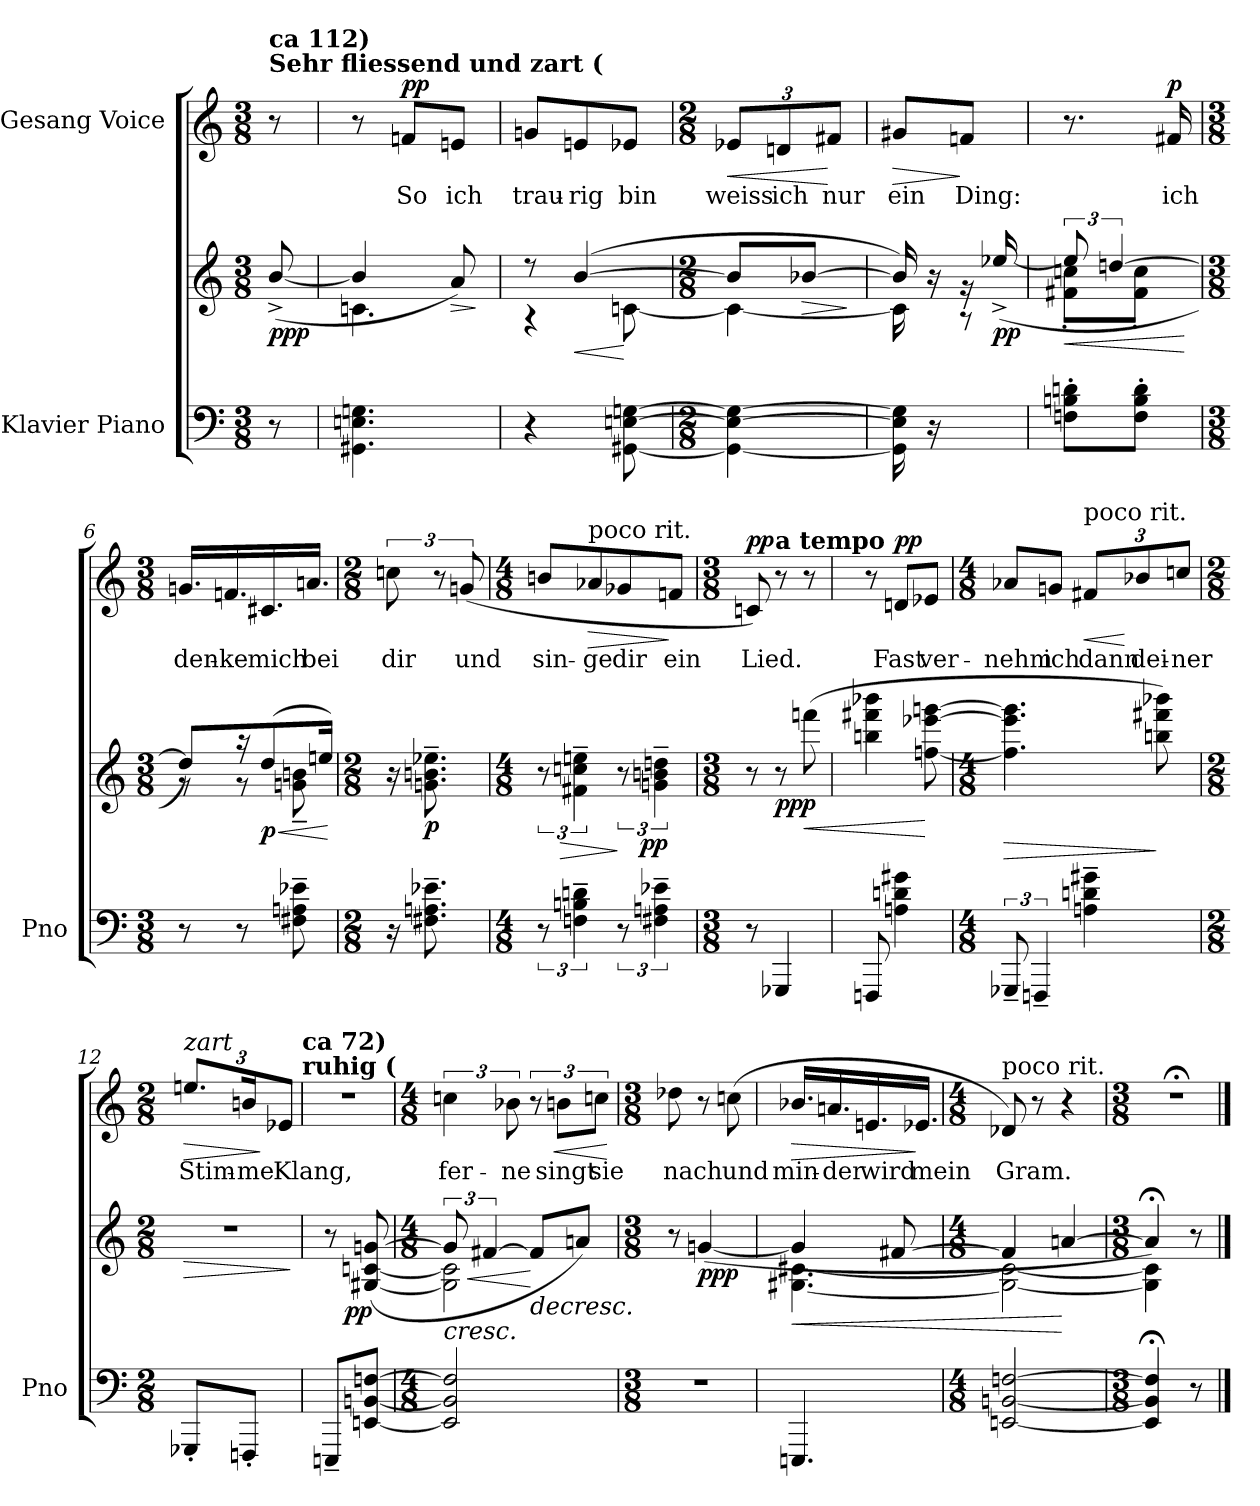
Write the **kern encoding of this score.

**kern	**kern	**dynam	**kern	**text	**dynam
*part2	*part2	*part2	*part1	*part1	*part1
*staff3	*staff2	*staff2/3	*staff1	*staff1	*staff1
*I"Klavier Piano	*	*	*I"Gesang Voice	*	*
*I'Pno	*	*	*	*	*
*clefF4	*clefG2	*	*clefG2	*	*
*k[]	*k[]	*	*k[]	*	*
*M3/8	*M3/8	*	*M3/8	*	*
=	=	=	=	=	=
!	!	!	!LO:TX:a:B:t=Sehr fliessend und zart (	!	!
!	!	!	!LO:TX:a:B:t=ca 112)	!	!
!	!	!LO:DY:b	!	!	!
8r	(>[8b^/	ppp	8r	.	.
=1	=1	=1	=1	=1	=1
*	*^	*	*	*	*
4.GG#X\ 4.En\ 4.Gn\	4b/]	4.cn\	.	8r	.	.
!	!	!	!	!	!LO:LY:b	!LO:DY:a
.	.	.	.	8fn/L	So	pp
!	!	!	!LO:HP:b	!	!LO:LY:b	!
.	8a/)	.	>	8en/J	ich	.
*	*v	*v	*	*	*	*
.	.	]	.	.	.
=2	=2	=2	=2	=2	=2
*	*^	*	*	*	*
!	!	!	!	!	!LO:LY:b	!
4r	8r	4r	.	8gn/L	trau-	.
!	!	!	!LO:HP:b	!	!LO:LY:b	!
.	(>[4b/	.	<	8en/	-rig	.
!	!	!	!	!	!LO:LY:b	!
[8GG#X\ [8En\ [8Gn\	.	[8cn\	[	8e-X/J	bin	.
=3	=3	=3	=3	=3	=3	=3
*M2/8	*M2/8	*	*	*M2/8	*	*
*	*	*	*	*Xbrackettup	*	*
!	!	!	!	!	!LO:LY:b	!LO:HP:b
4GG#\_ 4E\_ 4G\_	8b/L]	4c\_	.	12e-X/L	weiss	<
!	!	!	!	!	!LO:LY:b	!
.	.	.	.	12dn/	ich	.
!	!	!	!LO:HP:b	!	!	!
.	[8b-X/J	.	>	.	.	.
!	!	!	!	!	!LO:LY:b	!
.	.	.	.	12f#X/J	nur	[
*	*v	*v	*	*	*	*
.	.	]	.	.	.
=4	=4	=4	=4	=4	=4
*	*^	*	*	*	*
!	!	!	!	!	!LO:LY:b	!LO:HP:b
16GG#\] 16E\] 16G\]	16b-/])	16c\]	.	8g#X/L	ein	>
16r	16r	16ryy	.	.	.	.
!	!	!	!	!	!LO:LY:b	!
8rccc	16rg	8ryy	.	8fn/J	Ding:	]
!	!	!	!LO:DY:b	!	!	!
.	(>[16ee-X^/	.	pp	.	.	.
!!LO:LB:g=z
=5	=5	=5	=5	=5	=5	=5
!	!	!	!LO:HP:b	!	!	!
8Fn\' 8Bn\' 8dn\'L	12ee-/]	8f#X\' 8ccn\'L	<	8.r	.	.
.	[6ddn/	.	.	.	.	.
8F\' 8B\' 8d\'J	.	8f#\' 8cc\'J	.	.	.	.
!	!	!	!	!	!LO:LY:b	!LO:DY:a
.	.	.	.	16f#X/	ich	p
*	*v	*v	*	*	*	*
.	.	[	.	.	.
=6	=6	=6	=6	=6	=6
*M3/8	*M3/8	*	*M3/8	*	*
*	*^	*	*	*	*
!	!	!	!	!	!LO:LY:b	!
8r	8dd/L])	8r	.	16.gn/LL	den-	.
!	!	!	!	!	!LO:LY:b	!
.	.	.	.	16.fn/	-ke	.
8r	16r	8r	.	.	.	.
!	!	!	!LO:HP:b	!	!LO:LY:b	!
!	!	!	!LO:DY:n=1:b	!	!	!
.	(>8dd/	.	< p	16.c#X/	mich	.
8F#X\~ 8An\~ 8e-X\~	.	8gn\~ 8bn\~	.	.	.	.
!	!	!	!	!	!LO:LY:b	!
.	.	.	.	16.an/JJ	bei	.
.	16een/Jk)	.	.	.	.	.
*	*v	*v	*	*	*	*
.	.	[	.	.	.
=7	=7	=7	=7	=7	=7
*M2/8	*M2/8	*	*M2/8	*	*
*	*	*	*brackettup	*	*
!	!	!	!	!LO:LY:b	!
16r	16r	.	12ccn\	dir	.
!	!	!LO:DY:b	!	!	!
8.F#X\~ 8.An\~ 8.e-X\~	8.gn\~ 8.bn\~ 8.ee-X\~	p	.	.	.
.	.	.	12r	.	.
!	!	!	!	!LO:LY:b	!
.	.	.	(>12gn/	und	.
=8	=8	=8	=8	=8	=8
*M4/8	*M4/8	*	*M4/8	*	*
!	!	!	!	!LO:LY:b	!
12r	12r	.	8bn/L	sin-	.
!	!	!LO:HP:b	!	!	!
6Fn\~ 6Bn\~ 6dn\~	6f#X\~ 6ccn\~ 6een\~	>	.	.	.
!	!	!	!LO:TX:a:t=poco rit.	!	!
!	!	!	!	!LO:LY:b	!LO:HP:b
.	.	.	8a-X/	-ge	>
!	!	!	!	!LO:LY:b	!
12r	12r	]	8g-X/	dir	.
!	!	!LO:DY:b	!	!	!
6F#X\~ 6An\~ 6e-X\~	6gn\~ 6bn\~ 6ddn\~	pp	.	.	.
!	!	!	!	!LO:LY:b	!
.	.	.	8fn/J	ein	]
=9	=9	=9	=9	=9	=9
*M3/8	*M3/8	*	*M3/8	*	*
!	!	!	!	!LO:LY:b	!LO:DY:a
8r	8r	.	8cn/)	Lied.	pp
!	!	!	!LO:TX:a:B:t=a tempo	!	!
!	!	!LO:DY:b	!	!	!
4GGG-X/	8r	ppp	8r	.	.
!	!	!LO:HP:b	!	!	!
.	(>8fffn\	<	8r	.	.
!!LO:LB:g=z
=10	=10	=10	=10	=10	=10
8FFFn/	4bbn\ 4fff#X\ 4bbb-X\	.	8r	.	.
!	!	!	!	!LO:LY:b	!LO:DY:a
4An\ 4dn\ 4g#X\	.	.	8dn/L	Fast	pp
!	!	!	!	!LO:LY:b	!
.	[8ffn\ [8eee-X\ [8gggn\	[	8e-X/J	ver-	.
=11	=11	=11	=11	=11	=11
*M4/8	*M4/8	*	*M4/8	*	*
!	!	!LO:HP:b	!	!LO:LY:b	!
12GGG-X~/	4.ff\] 4.eee-\] 4.ggg\]	>	8a-X/L	-nehm	.
6FFFn~/	.	.	.	.	.
!	!	!	!	!LO:LY:b	!
.	.	.	8gn/J	ich	.
*	*	*	*Xbrackettup	*	*
!	!	!	!LO:TX:a:t=poco rit.	!	!
!	!	!	!	!LO:LY:b	!LO:HP:b
4An\~ 4dn\~ 4g#X\~	.	.	12f#X/L	dann	<
!	!	!	!	!LO:LY:b	!
.	.	.	12b-X/	dei-	[
.	8bbn\ 8fff#X\ 8bbb-X\)	]	.	.	.
!	!	!	!	!LO:LY:b	!
.	.	.	12ccn/J	-ner	.
=12	=12	=12	=12	=12	=12
*M2/8	*M2/8	*	*M2/8	*	*
!	!	!	!LO:TX:a:i:t=zart	!	!
!	!	!LO:HP:b	!	!LO:LY:b	!LO:HP:b
8GGG-X'/L	4r	>	12.een/L	Stim-	>
!	!	!	!	!LO:LY:b	!
8FFFn'/J	.	.	24bn/K	-me	.
!	!	!	!	!LO:LY:b	!
.	.	.	12e-X/J	Klang,	]
.	.	]	.	.	.
!	!	!	!LO:TX:a:B:t=ruhig (	!	!
!	!	!	!LO:TX:a:B:t=ca 72)	!	!
=13	=13	=13	=13	=13	=13
*	*^	*	*	*	*
8EEEn~/L	8r	16ryy	.	4r	.	.
!	!	!	!LO:DY:b	!	!	!
.	.	8.ryy	pp	.	.	.
[8EEn/ [8BBn/ [8Fn/J	(>[8G#X/ [8cn/ [8gn/	.	.	.	.	.
!!LO:LB:g=z
=14	=14	=14	=14	=14	=14	=14
*M4/8	*M4/8	*	*	*M4/8	*	*
!	!	!	!LO:HP:b	!	!	!
*	*	*	*	*brackettup	*	*
!	!	!	!	!	!LO:LY:b	!LO:DY:a
!	!	!	!	!	!	!LO:DY:n=1:a
2EE/] 2BB/] 2F/]	12g/]	2G#\] 2c\]	<	6ccn\	fer-	ppp other-dynamics
!	!	!	!LO:HP:b	!	!	!
.	[6f#X/	.	<	.	.	.
!	!	!	!	!	!LO:LY:b	!
.	.	.	.	12b-X\	-ne	.
!	!	!	!LO:HP:n=1:b	!	!	!
.	8f#/L]	.	[ >	12r	.	.
!	!	!	!	!	!LO:LY:b	!LO:HP:b
.	.	.	.	12bn\L	singt	<
.	8an/J)	.	[	.	.	.
!	!	!	!	!	!LO:LY:b	!
.	.	.	.	12ccn\J	sie	.
*	*v	*v	*	*	*	*
.	.	.	.	.	[
=15	=15	=15	=15	=15	=15
*M3/8	*M3/8	*	*M3/8	*	*
!	!	!	!	!LO:LY:b	!
4.r	8r	.	8dd-X\	nach	.
!	!	!LO:DY:b	!	!	!
.	(>[4gn/	ppp	8r	.	.
!	!	!	!	!LO:LY:b	!
.	.	.	(>8ccn\	und	.
=16	=16	=16	=16	=16	=16
!	!	!LO:HP:b	!	!LO:LY:b	!LO:HP:b
*	*^	*	*	*	*
4.EEEn/	4g/]	[4.G#X\ [4.c#X\	<	16.b-X/LL	min-	>
!	!	!	!	!	!LO:LY:b	!
.	.	.	.	16.an/	-der	.
!	!	!	!	!	!LO:LY:b	!
.	.	.	.	16.en/	wird	.
.	[8f#X/	.	]	.	.	.
!	!	!	!	!	!LO:LY:b	!
.	.	.	.	16.e-X/JJ	mein	]
=17	=17	=17	=17	=17	=17	=17
*M4/8	*M4/8	*	*	*M4/8	*	*
!	!	!	!	!LO:TX:a:t=poco rit.	!	!
!	!	!	!	!	!LO:LY:b	!
[2EEn/ [2BBn/ [2Fn/	4f#/]	2G#\_ 2c#\_	.	8d-X/)	Gram.	.
.	.	.	.	8r	.	.
.	[4an/	.	[	4r	.	.
=18	=18	=18	=18	=18	=18	=18
*M3/8	*M3/8	*	*	*M3/8	*	*
4EE/];< 4BB/];< 4F/];<	4a;</])	4G#\] 4c#\]	.	4.r;<	.	.
8r	8r	8ryy	.	.	.	.
*	*v	*v	*	*	*	*
==	==	==	==	==	==
*-	*-	*-	*-	*-	*-
